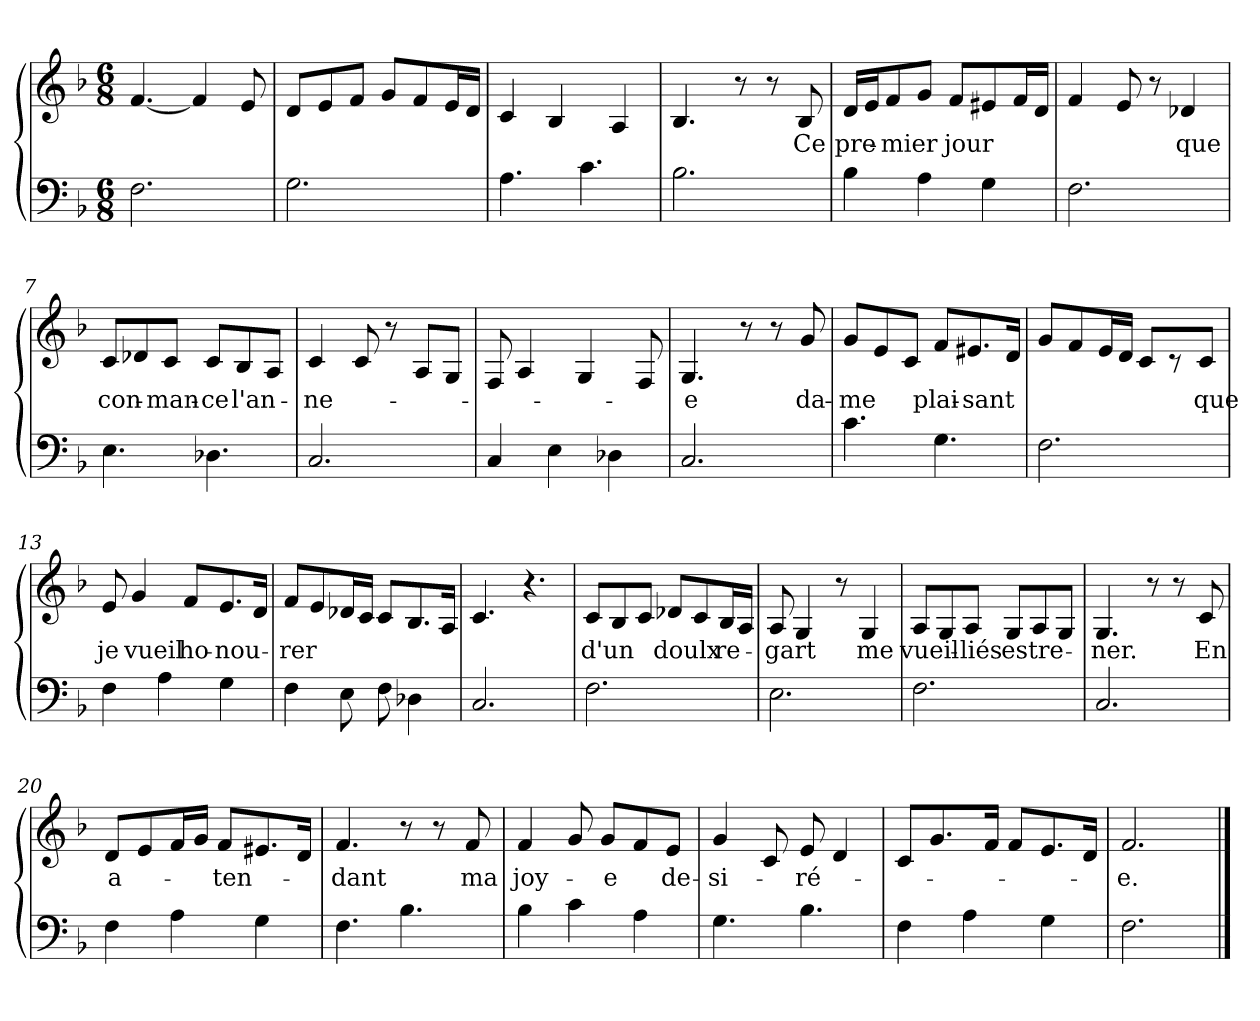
**kern	**kern	**text
*part2	*part1	*part1
*staff2	*staff1	*staff1
*clefF4	*clefG2	*
*k[b-]	*k[b-]	*
*F:	*F:	*
*M6/8	*M6/8	*
=1	=1	=1
2.F\	[4.f/	.
.	4f/]	.
.	8e/	.
=2	=2	=2
2.G\	8d/L	.
.	8e/	.
.	8f/J	.
.	8g/L	.
.	8f/	.
.	16e/L	.
.	16d/JJ	.
=3	=3	=3
4.A\	4c/	.
.	4B-/	.
4.c\	.	.
.	4A/	.
=4	=4	=4
2.B-\	4.B-/	.
.	8r	.
.	8r	.
!	!	!LO:LY:b
.	8B-/	Ce
=5	=5	=5
!	!	!LO:LY:b
4B-\	16d/LL	pre-
.	16e/J	.
!	!	!LO:LY:b
.	8f/	-mier
4A\	8g/J	.
!	!	!LO:LY:b
.	8f/L	jour
4G\	8e#i/	.
.	16f/L	.
.	16d/JJ	.
!!LO:LB:g=z
=6	=6	=6
2.F\	4f/	.
.	8e/	.
.	8r	.
!	!	!LO:LY:b
.	4d-i/	que
=7	=7	=7
!	!	!LO:LY:b
4.E\	8c/L	con-
.	8d-i/	.
!	!	!LO:LY:b
.	8c/J	-man-
!	!	!LO:LY:b
4.D-i\	8c/L	-ce
!	!	!LO:LY:b
.	8B-/	l'an-
.	8A/J	.
=8	=8	=8
!	!	!LO:LY:b
2.C/	4c/	-ne-
.	8c/	.
.	8r	.
.	8A/L	.
.	8G/J	.
=9	=9	=9
4C/	8F/	.
.	4A/	.
4E\	.	.
.	4G/	.
4D-i\	.	.
.	8F/	.
=10	=10	=10
!	!	!LO:LY:b
2.C/	4.G/	-e
.	8r	.
.	8r	.
!	!	!LO:LY:b
.	8g/	da-
!!LO:LB:g=z
=11	=11	=11
!	!	!LO:LY:b
4.c\	8g/L	-me
.	8e/	.
.	8c/J	.
!	!	!LO:LY:b
4.G\	8f/L	plai-
!	!	!LO:LY:b
.	8.e#i/	-sant
.	16d/Jk	.
=12	=12	=12
2.F\	8g/L	.
.	8f/	.
.	16e/L	.
.	16d/JJ	.
.	8c/L	.
.	8r	.
!	!	!LO:LY:b
.	8c/J	que
=13	=13	=13
!	!	!LO:LY:b
4F\	8e/	je
!	!	!LO:LY:b
.	4g/	vueil
4A\	.	.
!	!	!LO:LY:b
.	8f/L	ho-
!	!	!LO:LY:b
4G\	8.e/	-nou-
.	16d/Jk	.
=14	=14	=14
!	!	!LO:LY:b
4F\	8f/L	-rer
.	8e/	.
8E\	16d-i/L	.
.	16c/JJ	.
8F\	8c/L	.
4D-i\	8.B-/	.
.	16A/Jk	.
=15	=15	=15
2.C/	4.c/	.
.	4.r	.
!!LO:LB:g=z
=16	=16	=16
!	!	!LO:LY:b
2.F\	8c/L	d'un
.	8B-/	.
.	8c/J	.
!	!	!LO:LY:b
.	8d-i/L	doulx
.	8c/	.
!	!	!LO:LY:b
.	16B-/L	re-
.	16A/JJ	.
=17	=17	=17
!	!	!LO:LY:b
2.E\	8A/	-gart
.	4G/	.
.	8r	.
!	!	!LO:LY:b
.	4G/	me
=18	=18	=18
!	!	!LO:LY:b
2.F\	8A/L	vueil-
.	8G/	.
!	!	!LO:LY:b
.	8A/J	-liés
!	!	!LO:LY:b
.	8G/L	estre-
.	8A/	.
.	8G/J	.
=19	=19	=19
!	!	!LO:LY:b
2.C/	4.G/	-ner.
.	8r	.
.	8r	.
!	!	!LO:LY:b
.	8c/	En
=20	=20	=20
!	!	!LO:LY:b
4F\	8d/L	a-
.	8e/	.
4A\	16f/L	.
.	16g/JJ	.
!	!	!LO:LY:b
.	8f/L	-ten-
4G\	8.e#i/	.
.	16d/Jk	.
=21	=21	=21
!	!	!LO:LY:b
4.F\	4.f/	-dant
4.B-\	8r	.
.	8r	.
!	!	!LO:LY:b
.	8f/	ma
!!LO:LB:g=z
=22	=22	=22
!	!	!LO:LY:b
4B-\	4f/	joy-
4c\	8g/	.
!	!	!LO:LY:b
.	8g/L	-e
4A\	8f/	.
!	!	!LO:LY:b
.	8e/J	de-
=23	=23	=23
!	!	!LO:LY:b
4.G\	4g/	-si-
.	8c/	.
!	!	!LO:LY:b
4.B-\	8e/	-ré-
.	4d/	.
=24	=24	=24
4F\	8c/L	.
.	8.g/	.
4A\	.	.
.	16f/Jk	.
.	8f/L	.
4G\	8.e/	.
.	16d/Jk	.
=25	=25	=25
!	!	!LO:LY:b
2.F\	2.f/	-e.
==	==	==
*-	*-	*-
